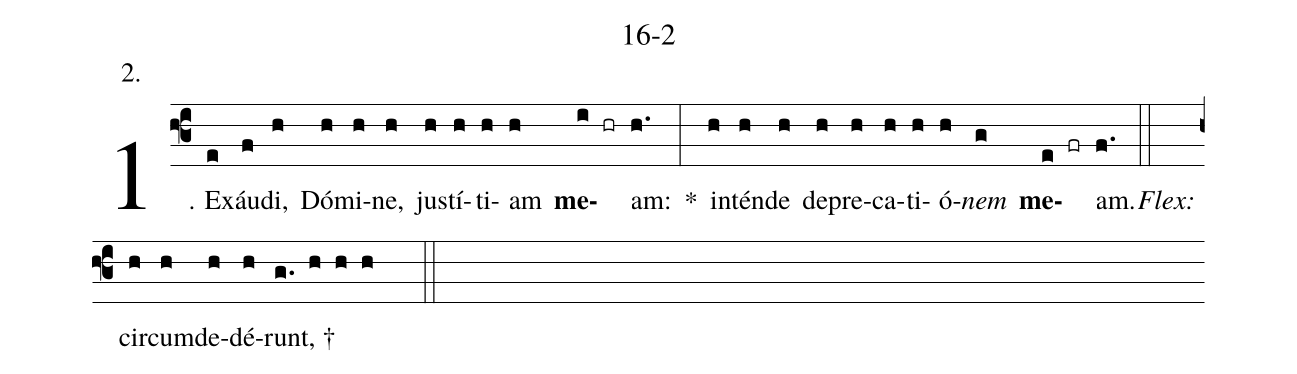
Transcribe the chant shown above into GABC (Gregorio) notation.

name: 16-2;
annotation: 2.;
%%
(f3)1. Ex(e)áu(f)di,(h) Dó(h)mi(h)ne,(h) jus(h)tí(h)ti(h)am(h) <b>me</b>(i hr)am:(h.) *(:) in(h)tén(h)de(h) de(h)pre(h)ca(h)ti(h)ó(h)<i>nem</i>(g) <b>me</b>(e fr)am.(f.) (::)
<i>Flex:</i>()  cir(h)cum(h)de(h)dé(h)runt, †(g. h h h  ::)
